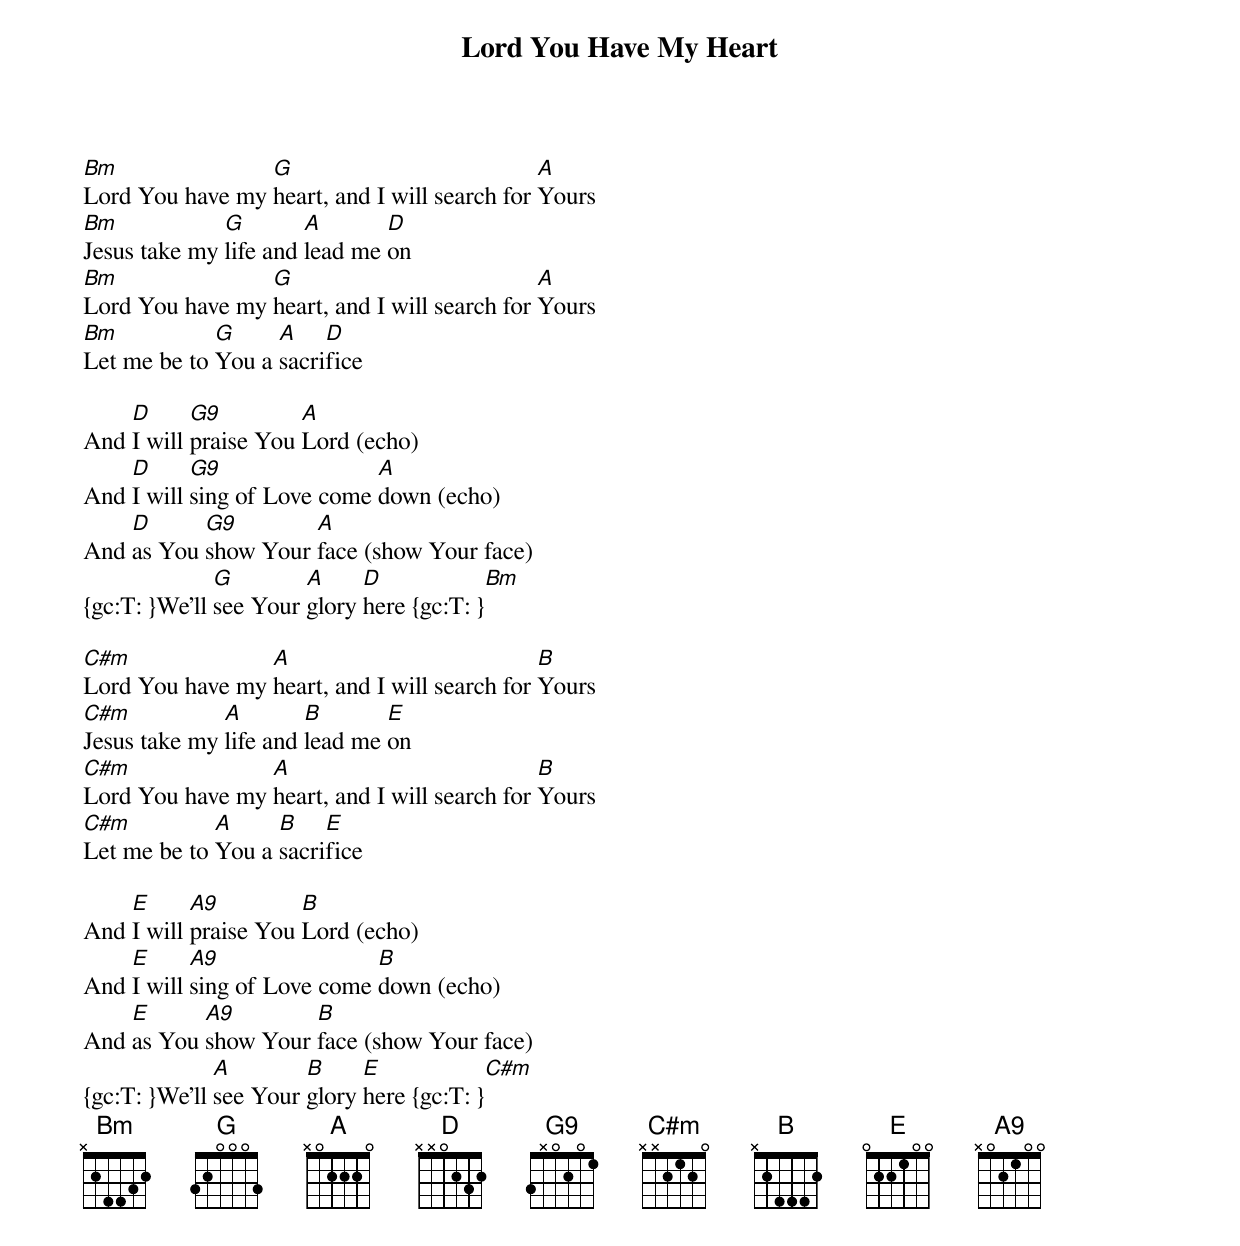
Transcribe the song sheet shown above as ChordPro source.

{title: Lord You Have My Heart}
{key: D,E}
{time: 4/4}
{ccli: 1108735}
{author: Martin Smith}
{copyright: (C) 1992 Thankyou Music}

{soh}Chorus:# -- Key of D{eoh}
[Bm]Lord You have my [G]heart, and I will search for [A]Yours
[Bm]Jesus take my [G]life and [A]lead me [D]on
[Bm]Lord You have my [G]heart, and I will search for [A]Yours
[Bm]Let me be to [G]You a [A]sacri[D]fice

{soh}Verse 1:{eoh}
And [D]I will [G9]praise You [A]Lord (echo)
And [D]I will [G9]sing of Love come [A]down (echo)
And [D]as You [G9]show Your [A]face (show Your face)
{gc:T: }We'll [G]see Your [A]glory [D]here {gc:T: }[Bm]

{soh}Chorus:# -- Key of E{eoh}
[C#m]Lord You have my [A]heart, and I will search for [B]Yours
[C#m]Jesus take my [A]life and [B]lead me [E]on
[C#m]Lord You have my [A]heart, and I will search for [B]Yours
[C#m]Let me be to [A]You a [B]sacri[E]fice

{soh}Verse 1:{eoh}
And [E]I will [A9]praise You [B]Lord (echo)
And [E]I will [A9]sing of Love come [B]down (echo)
And [E]as You [A9]show Your [B]face (show Your face)
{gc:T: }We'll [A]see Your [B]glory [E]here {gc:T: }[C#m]
